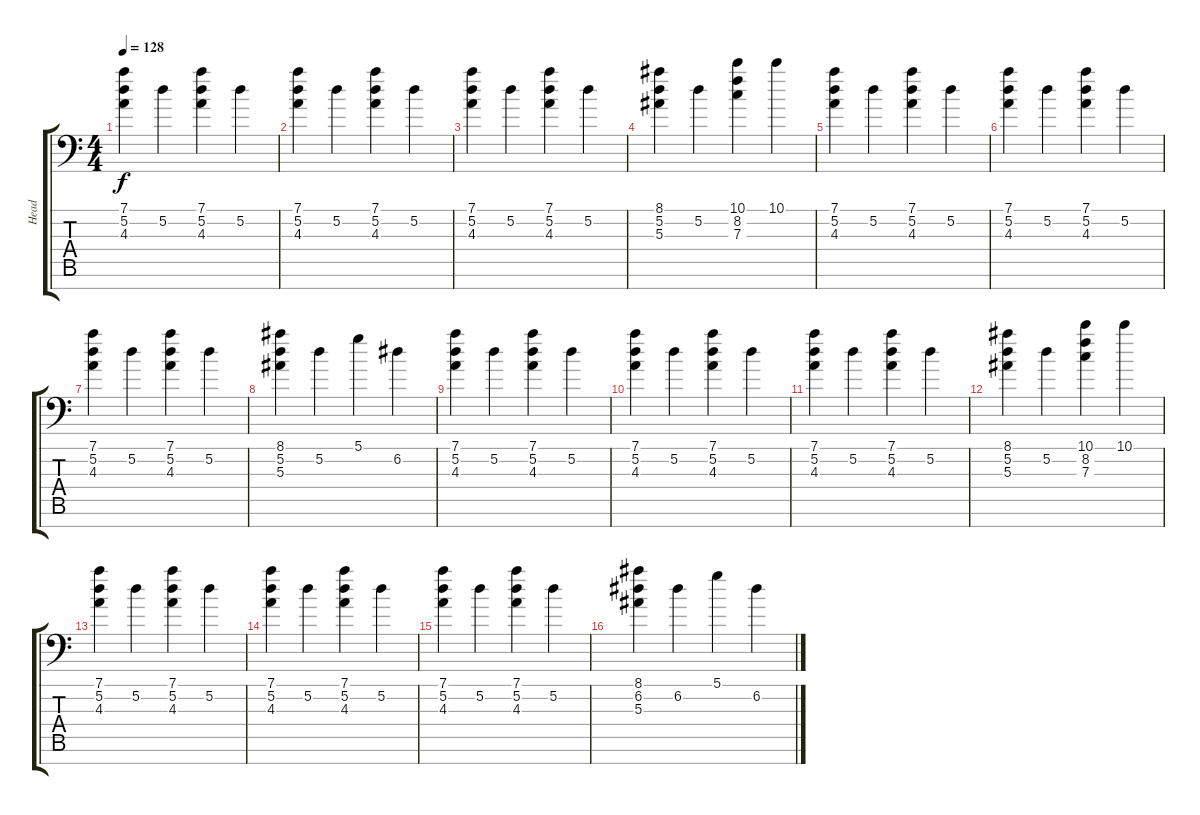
\track ("Head" "Head") {instrument overdrivenguitar}
\staff {score tabs}
\tuning (D4 A3 F3 C3 G2 D2 A1) {hide}
\ts (4 4)
\tempo 128
\clef f4
\ks c
(7.1 5.2 4.3).4{dy f volume 10} 5.2.4 (7.1 5.2 4.3).4 5.2.4 |
(7.1 5.2 4.3).4 5.2.4 (7.1 5.2 4.3).4 5.2.4 |
(7.1 5.2 4.3).4 5.2.4 (7.1 5.2 4.3).4 5.2.4 |
(8.1 5.2 5.3).4 5.2.4 (10.1 8.2 7.3).4 10.1.4 |
(7.1 5.2 4.3).4 5.2.4 (7.1 5.2 4.3).4 5.2.4 |
(7.1 5.2 4.3).4 5.2.4 (7.1 5.2 4.3).4 5.2.4 |
(7.1 5.2 4.3).4 5.2.4 (7.1 5.2 4.3).4 5.2.4 |
(8.1 5.2 5.3).4 5.2.4 5.1.4 6.2.4 |
(7.1 5.2 4.3).4 5.2.4 (7.1 5.2 4.3).4 5.2.4 |
(7.1 5.2 4.3).4 5.2.4 (7.1 5.2 4.3).4 5.2.4 |
(7.1 5.2 4.3).4 5.2.4 (7.1 5.2 4.3).4 5.2.4 |
(8.1 5.2 5.3).4 5.2.4 (10.1 8.2 7.3).4 10.1.4 |
(7.1 5.2 4.3).4 5.2.4 (7.1 5.2 4.3).4 5.2.4 |
(7.1 5.2 4.3).4 5.2.4 (7.1 5.2 4.3).4 5.2.4 |
(7.1 5.2 4.3).4 5.2.4 (7.1 5.2 4.3).4 5.2.4 |
(8.1 6.2 5.3).4 6.2.4 5.1.4 6.2.4
